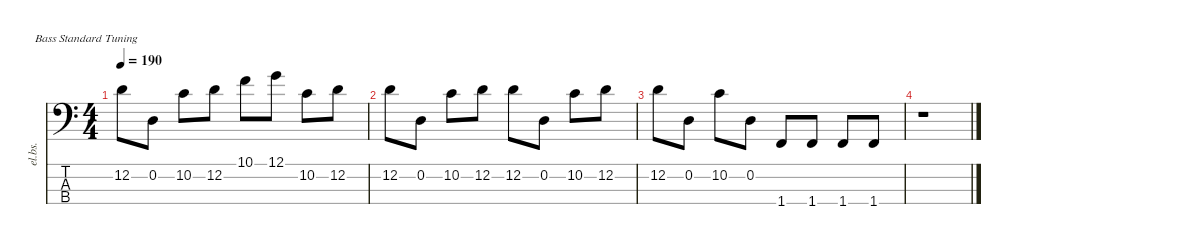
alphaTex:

\defaultSystemsLayout 4
\hideDynamics
\bracketExtendMode nobrackets
\track ("Electric Bass" "el.bs.") {instrument electricbassfinger}
\staff {score tabs}
\tuning (G2 D2 A1 E1)
\ts (4 4)
\tempo 190
\clef f4
\ks c
12.2.8{dy mf beam Down} 0.2.8{beam Down} 10.2.8{beam Down} 12.2.8{beam Down} 10.1.8{beam Down} 12.1.8{beam Down} 10.2.8{beam Down} 12.2.8{beam Down} |
12.2.8{beam Down} 0.2.8{beam Down} 10.2.8{beam Down} 12.2.8{beam Down} 12.2.8{beam Down} 0.2.8{beam Down} 10.2.8{beam Down} 12.2.8{beam Down} |
12.2.8{beam Down} 0.2.8{beam Down} 10.2.8{beam Down} 0.2.8{beam Down} 1.4.8{beam Up} 1.4.8{beam Up} 1.4.8{beam Up} 1.4.8{beam Up} |
r.1{beam Down}
